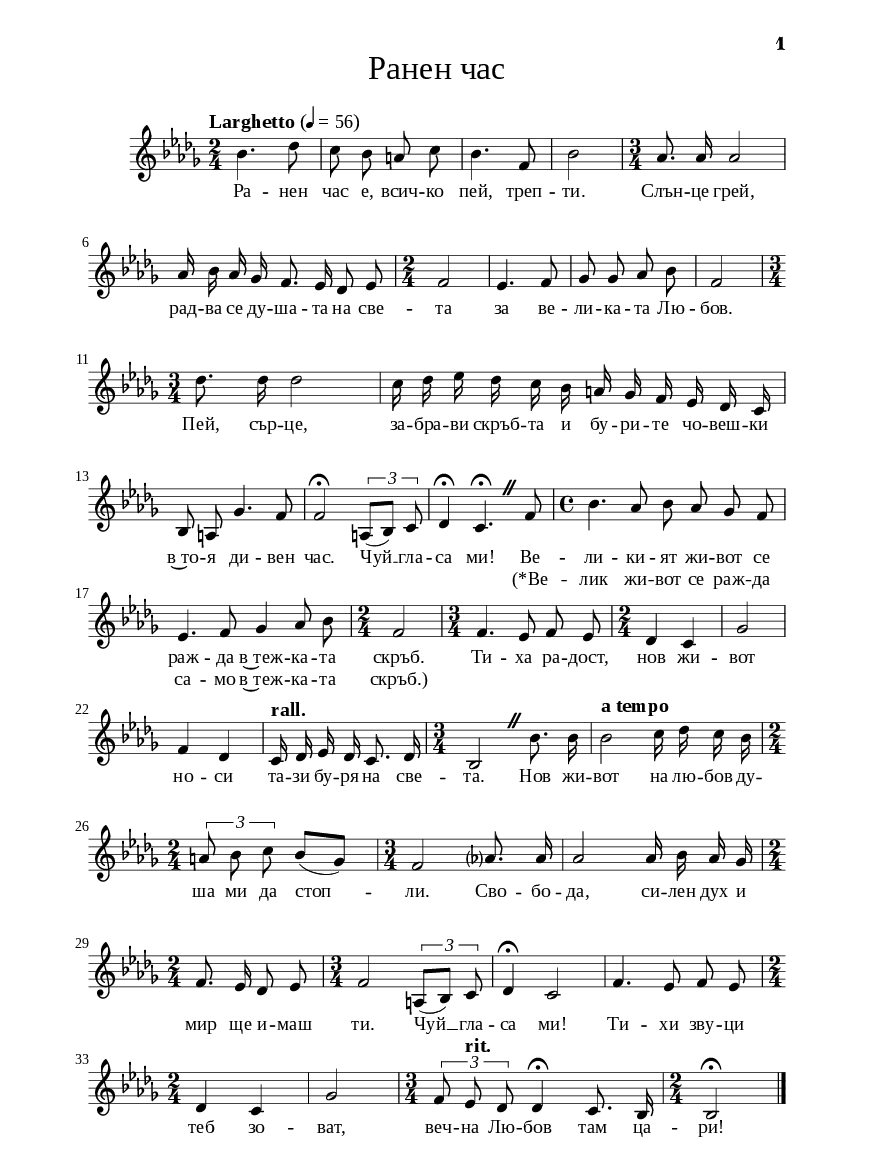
\version "2.24.4"

\include "include/globals.ily"

\bookpart {
  \label #'ref121
  \tocItem \markup "Ранен час"
\paper {
  print-all-headers = ##t
  print-page-number = ##t
  print-first-page-number = ##t


  % put page numbers on the top and change the font style.
  oddHeaderMarkup = \markup
  \fill-line {
    ""
    \unless \on-first-page-of-part \fromproperty #'header:instrument
    \if \should-print-page-number \abs-fontsize #7 { \number \fromproperty #'page:page-number-string }
  }
  %% evenHeaderMarkup would inherit the value of
  %% oddHeaderMarkup if it were not defined here
  evenHeaderMarkup = \markup
  \fill-line {
    \if \should-print-page-number \abs-fontsize #7 { \number \fromproperty #'page:page-number-string }
    \unless \on-first-page-of-part \fromproperty #'header:instrument
    ""
  }

  oddFooterMarkup = \markup ""

  evenFooterMarkup = ""
  left-margin = 1.5\cm
  right-margin = 1.5\cm
  top-margin = 1\cm
  bottom-margin = 1.2\cm
  ragged-bottom = ##t % do not spread the staves to fill the whole vertical space
  top-markup-spacing.basic-distance = 0\mm % margin between page number and system for the first page
  top-system-spacing.basic-distance = 10\mm % margin between page number and system for the other pages

  % change distance between staves
  system-system-spacing =
  #'((basic-distance . 15)
     (minimum-distance . 6)
     (padding . 1)
     (stretchability . 12))
}
  \score {
    \include "include/score-layout.ily"

    \new Voice \relative c' {
      \clef treble
      \key bes \minor
      \time 2/4
      \tempoFunc "Larghetto" 4 "56"
      \autoBeamOff

      bes'4.  des8 | % 2
      c8  bes8  a8  c8 | % 3
      bes4.  f8 | % 4
      bes2  | % 5
      \time 3/4  | % 5
      as8.  as16  as2 | \break % 6
      as16  bes16  as16  ges16
      f8.  es16  des8  es8 | % 7
      \time 2/4  | % 7
      f2  | % 8
      es4.  f8 | % 9
      ges8  ges8  as8 bes8 |
      f2 | \break % 11
      \time 3/4  | % 11
      des'8.  des16  des2  | % 12
      c16  des16  es16  des16
      c16  bes16  a16  ges16
      f16  es16  des16  c16 | \break % 13
      bes8  a8  ges'4.  f8 | % 14
      f2 ^\fermata
      \tuplet 3/2 {   a,8 ( [  bes8 ) ]  c8 }
      | % 15
      des4 ^\fermata  c4. ^\fermata \caesura f8 | % 16
      \time 4/4  | % 16
      bes4.  as8  bes8  as8
      ges8  f8 \break | % 17
      es4.  f8  ges4  as8  bes8
      | % 18
      \time 2/4  | % 18
      f2 | % 19
      \time 3/4  | % 19
      f4.  es8  f8  es8 |
      \time 2/4  |
      des4  c4  | % 21
      ges'2 \break | % 22
      f4  des4 | % 23
      \tempo "rall." c16  des16  es16
      des16  c8.  des16 | % 24
      \time 3/4 bes2 \caesura % 25
      bes'8.  bes16 |
      \tempo "a tempo" bes2 % 26
      c16  des16  c16  bes16 |
      \time 2/4
      \tupletUp \tuplet 3/2 {a8  bes8  c8 }
      bes8 ( [  ges8 ) ] | % 27
      \time 3/4 f2 aes?8.  as16 | % 28
      as2  as16  bes16  as16
      ges16 \break | % 29
      \time 2/4  | % 29
      f8.  es16  des8  es8 |
      \time 3/4  | f2
      \tuplet 3/2 {a,8 ( [  bes8 ) ]  c8 }
      | % 31
      des4 ^\fermata  c2 | % 32
      f4.  es8  f8  es8 \break | % 33
      \time 2/4  | % 33
      des4  c4 | % 34
      ges'2 | % 35
      \time 3/4  | % 35
      \tuplet 3/2 { f8 \tempo "rit.               " es des } des4 \fermata  c8. bes16 | \time 2/4 bes2 \fermata \bar "|." \break
    }

    \addlyrics {
      Ра -- нен час е, всич -- ко пей,
      треп -- ти. Слън -- це грей, рад --
      ва се ду -- ша -- та на све -- та
      за ве -- ли -- ка -- та Лю -- бов.
      Пей, сър -- це, за -- бра -- ви
      скръб -- та и бу -- ри -- те чо --
      веш -- ки в~то -- я ди -- вен час.
      Чуй __  гла -- са ми! Ве -- ли --
      ки -- ят жи -- вот се раж -- да
      в~теж -- ка -- та скръб. Ти -- ха
      ра -- дост, нов жи -- вот но -- си
      та -- зи бу -- ря на све -- та.
      Нов жи -- вот на лю -- бов ду --
      ша ми да стоп -- ли. Сво -- бо
      -- да, си -- лен дух и мир ще и --
      маш ти. Чуй __  гла -- са ми!
      Ти -- хи зву -- ци теб зо -- ват,
      веч -- на Лю -- бов там ца -- ри!}
      \addlyrics {
        \repeat unfold 52 { \skip 2 } (*Ве -- лик жи -- вот се раж -- да са -- мо в~теж -- ка -- та скръб.)
      }

      \header {
        title = \titleFunc #'ref_desc_12 "Ранен час" "Ranen čas"
      }

      \midi{}

    } % score


  } % bookpart
